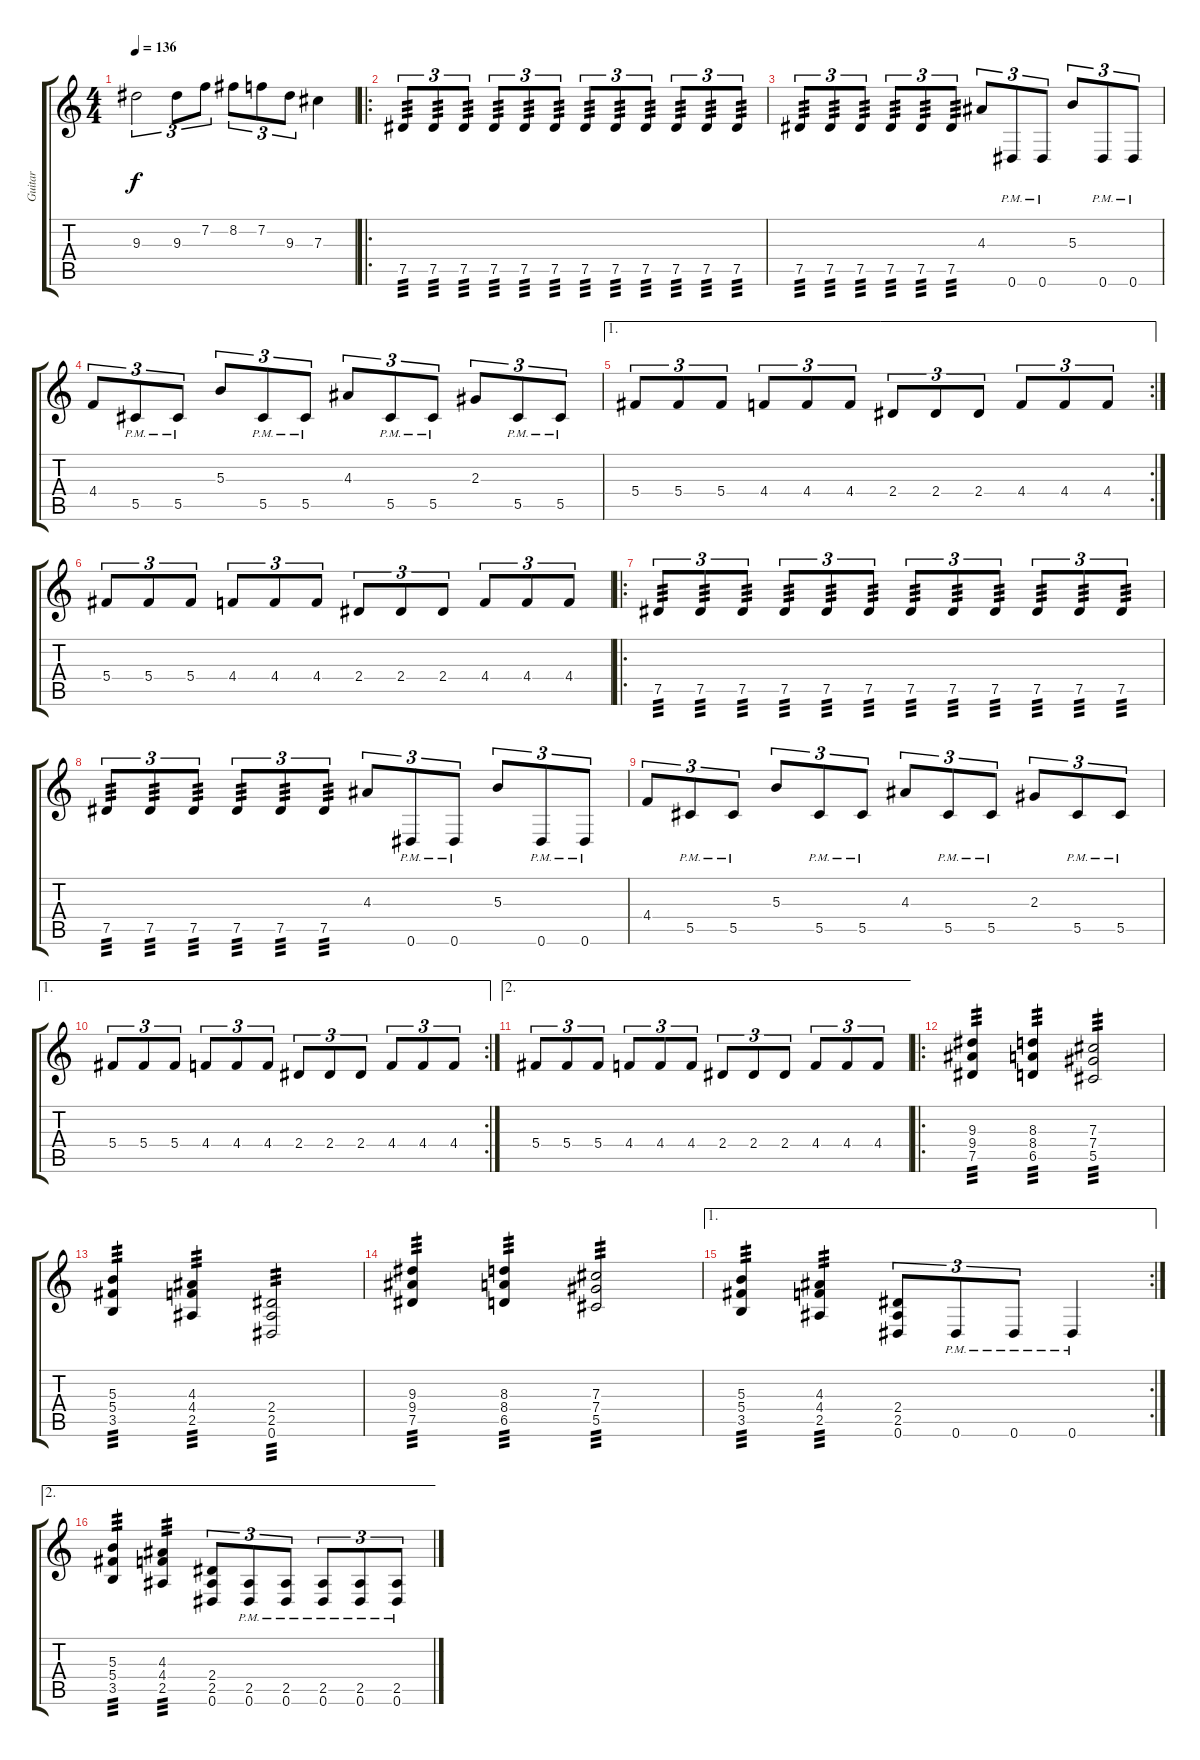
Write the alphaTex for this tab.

\track ("Guitar" "Guitar") {instrument distortionguitar}
\staff {score tabs}
\tuning (Eb4 Bb3 Gb3 Db3 Ab2 Eb2) {hide}
\ts (4 4)
\tempo 136
\clef g2
\ks c
9.3.2{tu (3 2) dy f} 9.3.8{tu (3 2)} 7.2.8{tu (3 2)} 8.2.8{tu (3 2)} 7.2.8{tu (3 2)} 9.3.8{tu (3 2)} 7.3.4 |
\ro
7.5.8{tu (3 2) tp 3} 7.5.8{tu (3 2) tp 3} 7.5.8{tu (3 2) tp 3} 7.5.8{tu (3 2) tp 3} 7.5.8{tu (3 2) tp 3} 7.5.8{tu (3 2) tp 3} 7.5.8{tu (3 2) tp 3} 7.5.8{tu (3 2) tp 3} 7.5.8{tu (3 2) tp 3} 7.5.8{tu (3 2) tp 3} 7.5.8{tu (3 2) tp 3} 7.5.8{tu (3 2) tp 3} |
7.5.8{tu (3 2) tp 3} 7.5.8{tu (3 2) tp 3} 7.5.8{tu (3 2) tp 3} 7.5.8{tu (3 2) tp 3} 7.5.8{tu (3 2) tp 3} 7.5.8{tu (3 2) tp 3} 4.3.8{tu (3 2)} 0.6{pm}.8{tu (3 2)} 0.6{pm}.8{tu (3 2)} 5.3.8{tu (3 2)} 0.6{pm}.8{tu (3 2)} 0.6{pm}.8{tu (3 2)} |
4.4.8{tu (3 2)} 5.5{pm}.8{tu (3 2)} 5.5{pm}.8{tu (3 2)} 5.3.8{tu (3 2)} 5.5{pm}.8{tu (3 2)} 5.5{pm}.8{tu (3 2)} 4.3.8{tu (3 2)} 5.5{pm}.8{tu (3 2)} 5.5{pm}.8{tu (3 2)} 2.3.8{tu (3 2)} 5.5{pm}.8{tu (3 2)} 5.5{pm}.8{tu (3 2)} |
\ae 1
\rc 2
5.4.8{tu (3 2)} 5.4.8{tu (3 2)} 5.4.8{tu (3 2)} 4.4.8{tu (3 2)} 4.4.8{tu (3 2)} 4.4.8{tu (3 2)} 2.4.8{tu (3 2)} 2.4.8{tu (3 2)} 2.4.8{tu (3 2)} 4.4.8{tu (3 2)} 4.4.8{tu (3 2)} 4.4.8{tu (3 2)} |
5.4.8{tu (3 2)} 5.4.8{tu (3 2)} 5.4.8{tu (3 2)} 4.4.8{tu (3 2)} 4.4.8{tu (3 2)} 4.4.8{tu (3 2)} 2.4.8{tu (3 2)} 2.4.8{tu (3 2)} 2.4.8{tu (3 2)} 4.4.8{tu (3 2)} 4.4.8{tu (3 2)} 4.4.8{tu (3 2)} |
\ro
7.5.8{tu (3 2) tp 3} 7.5.8{tu (3 2) tp 3} 7.5.8{tu (3 2) tp 3} 7.5.8{tu (3 2) tp 3} 7.5.8{tu (3 2) tp 3} 7.5.8{tu (3 2) tp 3} 7.5.8{tu (3 2) tp 3} 7.5.8{tu (3 2) tp 3} 7.5.8{tu (3 2) tp 3} 7.5.8{tu (3 2) tp 3} 7.5.8{tu (3 2) tp 3} 7.5.8{tu (3 2) tp 3} |
7.5.8{tu (3 2) tp 3} 7.5.8{tu (3 2) tp 3} 7.5.8{tu (3 2) tp 3} 7.5.8{tu (3 2) tp 3} 7.5.8{tu (3 2) tp 3} 7.5.8{tu (3 2) tp 3} 4.3.8{tu (3 2)} 0.6{pm}.8{tu (3 2)} 0.6{pm}.8{tu (3 2)} 5.3.8{tu (3 2)} 0.6{pm}.8{tu (3 2)} 0.6{pm}.8{tu (3 2)} |
4.4.8{tu (3 2)} 5.5{pm}.8{tu (3 2)} 5.5{pm}.8{tu (3 2)} 5.3.8{tu (3 2)} 5.5{pm}.8{tu (3 2)} 5.5{pm}.8{tu (3 2)} 4.3.8{tu (3 2)} 5.5{pm}.8{tu (3 2)} 5.5{pm}.8{tu (3 2)} 2.3.8{tu (3 2)} 5.5{pm}.8{tu (3 2)} 5.5{pm}.8{tu (3 2)} |
\ae 1
\rc 2
5.4.8{tu (3 2)} 5.4.8{tu (3 2)} 5.4.8{tu (3 2)} 4.4.8{tu (3 2)} 4.4.8{tu (3 2)} 4.4.8{tu (3 2)} 2.4.8{tu (3 2)} 2.4.8{tu (3 2)} 2.4.8{tu (3 2)} 4.4.8{tu (3 2)} 4.4.8{tu (3 2)} 4.4.8{tu (3 2)} |
\ae 2
5.4.8{tu (3 2)} 5.4.8{tu (3 2)} 5.4.8{tu (3 2)} 4.4.8{tu (3 2)} 4.4.8{tu (3 2)} 4.4.8{tu (3 2)} 2.4.8{tu (3 2)} 2.4.8{tu (3 2)} 2.4.8{tu (3 2)} 4.4.8{tu (3 2)} 4.4.8{tu (3 2)} 4.4.8{tu (3 2)} |
\ro
(9.3 9.4 7.5).4{tp 3} (8.3 8.4 6.5).4{tp 3} (7.3 7.4 5.5).2{tp 3} |
(5.3 5.4 3.5).4{tp 3} (4.3 4.4 2.5).4{tp 3} (2.4 2.5 0.6).2{tp 3} |
(9.3 9.4 7.5).4{tp 3} (8.3 8.4 6.5).4{tp 3} (7.3 7.4 5.5).2{tp 3} |
\ae 1
\rc 2
(5.3 5.4 3.5).4{tp 3} (4.3 4.4 2.5).4{tp 3} (2.4 2.5 0.6).8{tu (3 2)} 0.6{pm}.8{tu (3 2)} 0.6{pm}.8{tu (3 2)} 0.6{pm}.4 |
\ae 2
(5.3 5.4 3.5).4{tp 3} (4.3 4.4 2.5).4{tp 3} (2.4 2.5 0.6).8{tu (3 2)} (2.5{pm} 0.6{pm}).8{tu (3 2)} (2.5{pm} 0.6{pm}).8{tu (3 2)} (2.5{pm} 0.6{pm}).8{tu (3 2)} (2.5{pm} 0.6{pm}).8{tu (3 2)} (2.5{pm} 0.6{pm}).8{tu (3 2)}
